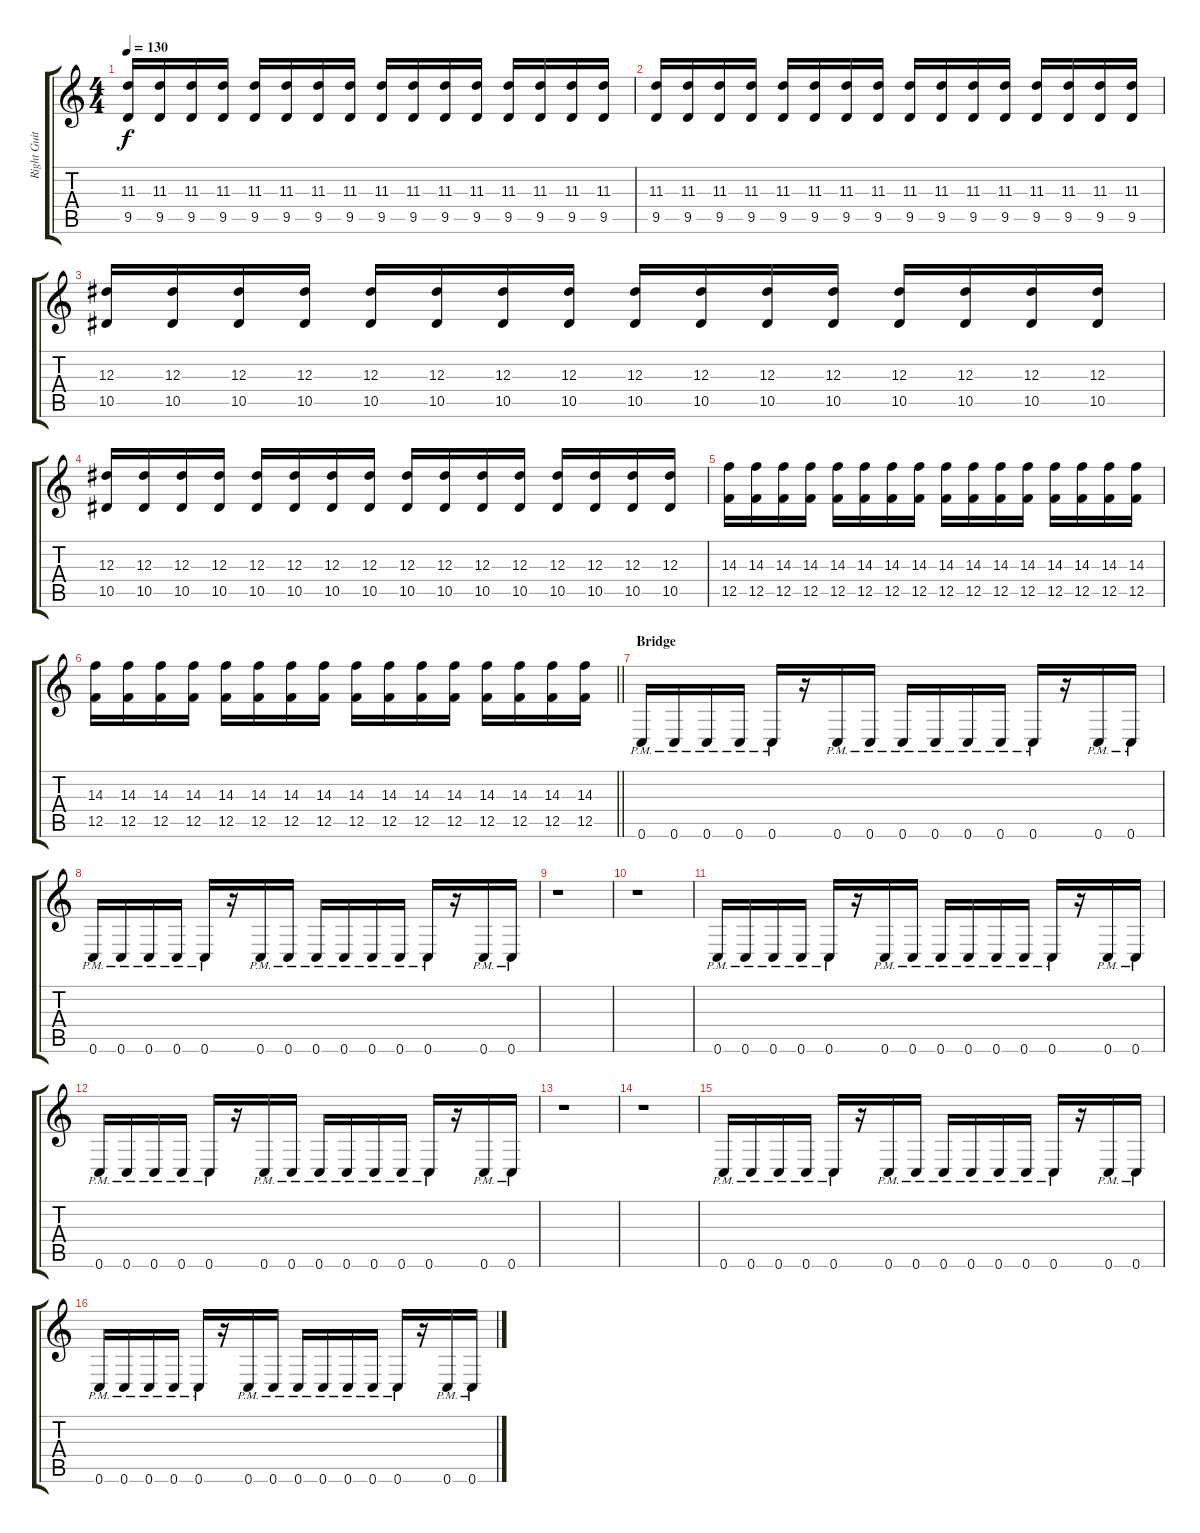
\track ("Right Guitar" "Right Guit") {instrument distortionguitar}
\staff {score tabs}
\tuning (C4 G3 Eb3 Bb2 F2 C2) {hide}
\ts (4 4)
\tempo 130
\clef g2
\ks c
(11.3 9.5).16{dy f} (11.3 9.5).16 (11.3 9.5).16 (11.3 9.5).16 (11.3 9.5).16 (11.3 9.5).16 (11.3 9.5).16 (11.3 9.5).16 (11.3 9.5).16 (11.3 9.5).16 (11.3 9.5).16 (11.3 9.5).16 (11.3 9.5).16 (11.3 9.5).16 (11.3 9.5).16 (11.3 9.5).16 |
(11.3 9.5).16 (11.3 9.5).16 (11.3 9.5).16 (11.3 9.5).16 (11.3 9.5).16 (11.3 9.5).16 (11.3 9.5).16 (11.3 9.5).16 (11.3 9.5).16 (11.3 9.5).16 (11.3 9.5).16 (11.3 9.5).16 (11.3 9.5).16 (11.3 9.5).16 (11.3 9.5).16 (11.3 9.5).16 |
(12.3 10.5).16 (12.3 10.5).16 (12.3 10.5).16 (12.3 10.5).16 (12.3 10.5).16 (12.3 10.5).16 (12.3 10.5).16 (12.3 10.5).16 (12.3 10.5).16 (12.3 10.5).16 (12.3 10.5).16 (12.3 10.5).16 (12.3 10.5).16 (12.3 10.5).16 (12.3 10.5).16 (12.3 10.5).16 |
(12.3 10.5).16 (12.3 10.5).16 (12.3 10.5).16 (12.3 10.5).16 (12.3 10.5).16 (12.3 10.5).16 (12.3 10.5).16 (12.3 10.5).16 (12.3 10.5).16 (12.3 10.5).16 (12.3 10.5).16 (12.3 10.5).16 (12.3 10.5).16 (12.3 10.5).16 (12.3 10.5).16 (12.3 10.5).16 |
(14.3 12.5).16 (14.3 12.5).16 (14.3 12.5).16 (14.3 12.5).16 (14.3 12.5).16 (14.3 12.5).16 (14.3 12.5).16 (14.3 12.5).16 (14.3 12.5).16 (14.3 12.5).16 (14.3 12.5).16 (14.3 12.5).16 (14.3 12.5).16 (14.3 12.5).16 (14.3 12.5).16 (14.3 12.5).16 |
\barLineRight lightlight
(14.3 12.5).16 (14.3 12.5).16 (14.3 12.5).16 (14.3 12.5).16 (14.3 12.5).16 (14.3 12.5).16 (14.3 12.5).16 (14.3 12.5).16 (14.3 12.5).16 (14.3 12.5).16 (14.3 12.5).16 (14.3 12.5).16 (14.3 12.5).16 (14.3 12.5).16 (14.3 12.5).16 (14.3 12.5).16 |
\section ("" "Bridge")
0.6{pm}.16 0.6{pm}.16 0.6{pm}.16 0.6{pm}.16 0.6{pm}.16 r.16 0.6{pm}.16 0.6{pm}.16 0.6{pm}.16 0.6{pm}.16 0.6{pm}.16 0.6{pm}.16 0.6{pm}.16 r.16 0.6{pm}.16 0.6{pm}.16 |
0.6{pm}.16 0.6{pm}.16 0.6{pm}.16 0.6{pm}.16 0.6{pm}.16 r.16 0.6{pm}.16 0.6{pm}.16 0.6{pm}.16 0.6{pm}.16 0.6{pm}.16 0.6{pm}.16 0.6{pm}.16 r.16 0.6{pm}.16 0.6{pm}.16 |
r.1 |
r.1 |
0.6{pm}.16 0.6{pm}.16 0.6{pm}.16 0.6{pm}.16 0.6{pm}.16 r.16 0.6{pm}.16 0.6{pm}.16 0.6{pm}.16 0.6{pm}.16 0.6{pm}.16 0.6{pm}.16 0.6{pm}.16 r.16 0.6{pm}.16 0.6{pm}.16 |
0.6{pm}.16 0.6{pm}.16 0.6{pm}.16 0.6{pm}.16 0.6{pm}.16 r.16 0.6{pm}.16 0.6{pm}.16 0.6{pm}.16 0.6{pm}.16 0.6{pm}.16 0.6{pm}.16 0.6{pm}.16 r.16 0.6{pm}.16 0.6{pm}.16 |
r.1 |
r.1 |
0.6{pm}.16 0.6{pm}.16 0.6{pm}.16 0.6{pm}.16 0.6{pm}.16 r.16 0.6{pm}.16 0.6{pm}.16 0.6{pm}.16 0.6{pm}.16 0.6{pm}.16 0.6{pm}.16 0.6{pm}.16 r.16 0.6{pm}.16 0.6{pm}.16 |
0.6{pm}.16 0.6{pm}.16 0.6{pm}.16 0.6{pm}.16 0.6{pm}.16 r.16 0.6{pm}.16 0.6{pm}.16 0.6{pm}.16 0.6{pm}.16 0.6{pm}.16 0.6{pm}.16 0.6{pm}.16 r.16 0.6{pm}.16 0.6{pm}.16
